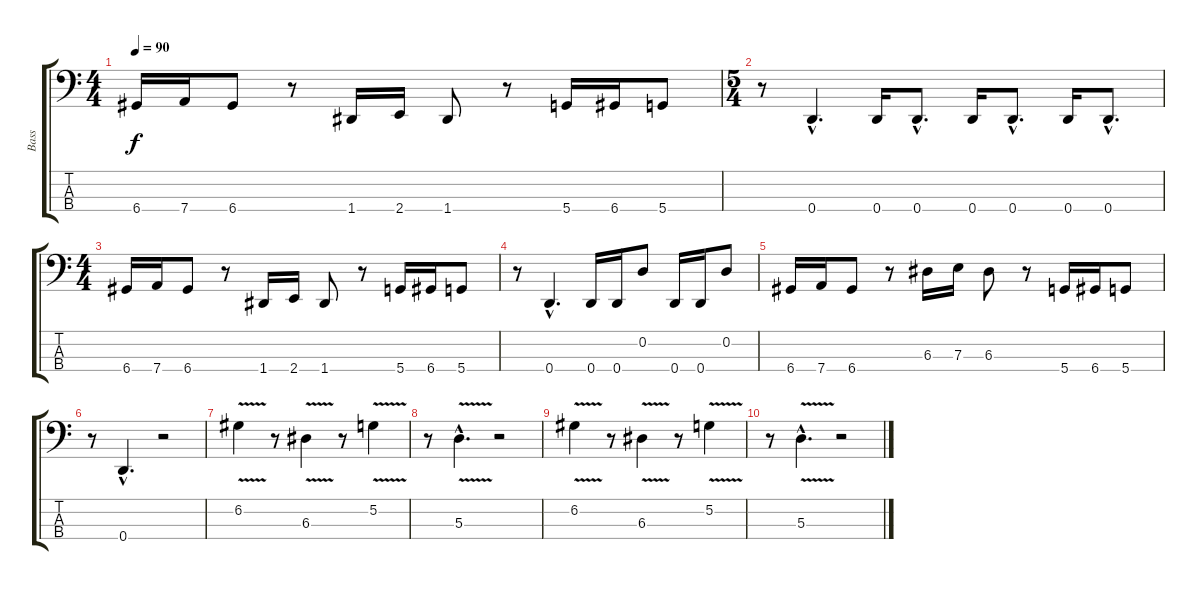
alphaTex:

\track ("Bass" "Bass") {instrument electricbassfinger}
\staff {score tabs}
\tuning (G2 D2 A1 D1) {hide}
\ts (4 4)
\tempo 90
\clef f4
\ks c
6.4.16{dy f} 7.4.16 6.4.8 r.8 1.4.16 2.4.16 1.4.8 r.8 5.4.16 6.4.16 5.4.8 |
\ts (5 4)
r.8 0.4{hac}.4{d} 0.4.16 0.4{hac}.8{d} 0.4.16 0.4{hac}.8{d} 0.4.16 0.4{hac}.8{d} |
\ts (4 4)
6.4.16 7.4.16 6.4.8 r.8 1.4.16 2.4.16 1.4.8 r.8 5.4.16 6.4.16 5.4.8 |
r.8 0.4{hac}.4{d} 0.4.16 0.4.16 0.2.8 0.4.16 0.4.16 0.2.8 |
6.4.16 7.4.16 6.4.8 r.8 6.3.16 7.3.16 6.3.8 r.8 5.4.16 6.4.16 5.4.8 |
r.8 0.4{hac}.4{d} r.2 |
6.2{v}.4 r.8 6.3{v}.4 r.8 5.2{v}.4 |
r.8 5.3{v hac}.4{d} r.2 |
6.2{v}.4 r.8 6.3{v}.4 r.8 5.2{v}.4 |
r.8 5.3{v hac}.4{d} r.2
